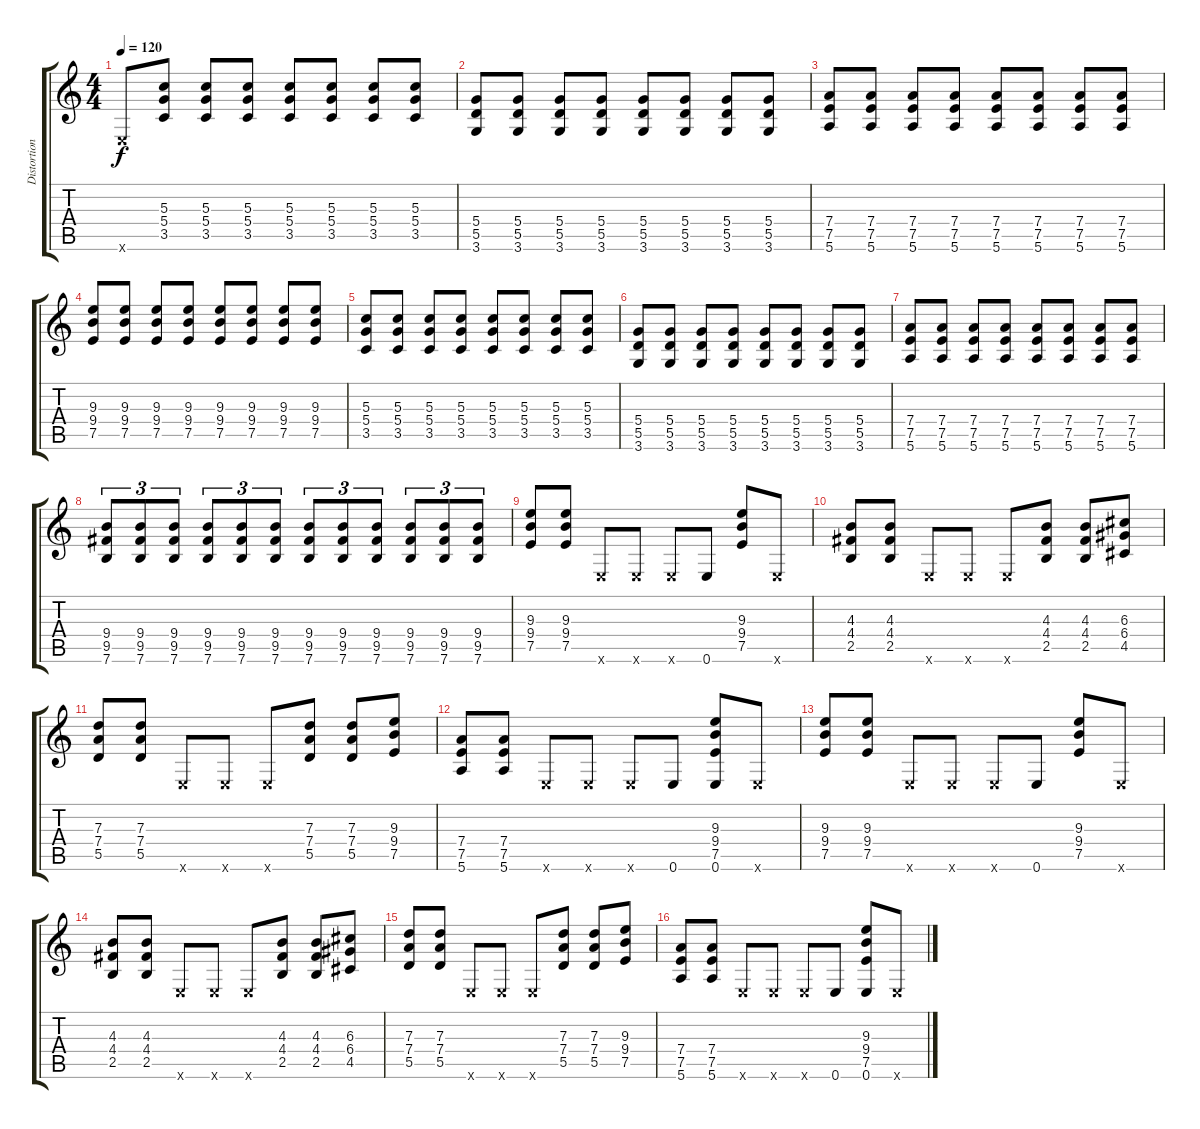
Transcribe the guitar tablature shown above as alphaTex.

\track ("Distortion Guitar" "Distortion") {instrument distortionguitar}
\staff {score tabs}
\tuning (E4 B3 G3 D3 A2 E2) {hide}
\ts (4 4)
\tempo 120
\clef g2
\ks c
0.6{x}.8{dy f} (5.3 5.4 3.5).8 (5.3 5.4 3.5).8 (5.3 5.4 3.5).8 (5.3 5.4 3.5).8 (5.3 5.4 3.5).8 (5.3 5.4 3.5).8 (5.3 5.4 3.5).8 |
(5.4 5.5 3.6).8 (5.4 5.5 3.6).8 (5.4 5.5 3.6).8 (5.4 5.5 3.6).8 (5.4 5.5 3.6).8 (5.4 5.5 3.6).8 (5.4 5.5 3.6).8 (5.4 5.5 3.6).8 |
(7.4 7.5 5.6).8 (7.4 7.5 5.6).8 (7.4 7.5 5.6).8 (7.4 7.5 5.6).8 (7.4 7.5 5.6).8 (7.4 7.5 5.6).8 (7.4 7.5 5.6).8 (7.4 7.5 5.6).8 |
(9.3 9.4 7.5).8 (9.3 9.4 7.5).8 (9.3 9.4 7.5).8 (9.3 9.4 7.5).8 (9.3 9.4 7.5).8 (9.3 9.4 7.5).8 (9.3 9.4 7.5).8 (9.3 9.4 7.5).8 |
(5.3 5.4 3.5).8 (5.3 5.4 3.5).8 (5.3 5.4 3.5).8 (5.3 5.4 3.5).8 (5.3 5.4 3.5).8 (5.3 5.4 3.5).8 (5.3 5.4 3.5).8 (5.3 5.4 3.5).8 |
(5.4 5.5 3.6).8 (5.4 5.5 3.6).8 (5.4 5.5 3.6).8 (5.4 5.5 3.6).8 (5.4 5.5 3.6).8 (5.4 5.5 3.6).8 (5.4 5.5 3.6).8 (5.4 5.5 3.6).8 |
(7.4 7.5 5.6).8 (7.4 7.5 5.6).8 (7.4 7.5 5.6).8 (7.4 7.5 5.6).8 (7.4 7.5 5.6).8 (7.4 7.5 5.6).8 (7.4 7.5 5.6).8 (7.4 7.5 5.6).8 |
(9.4 9.5 7.6).8{tu (3 2)} (9.4 9.5 7.6).8{tu (3 2)} (9.4 9.5 7.6).8{tu (3 2)} (9.4 9.5 7.6).8{tu (3 2)} (9.4 9.5 7.6).8{tu (3 2)} (9.4 9.5 7.6).8{tu (3 2)} (9.4 9.5 7.6).8{tu (3 2)} (9.4 9.5 7.6).8{tu (3 2)} (9.4 9.5 7.6).8{tu (3 2)} (9.4 9.5 7.6).8{tu (3 2)} (9.4 9.5 7.6).8{tu (3 2)} (9.4 9.5 7.6).8{tu (3 2)} |
(9.3 9.4 7.5).8 (9.3 9.4 7.5).8 0.6{x}.8 0.6{x}.8 0.6{x}.8 0.6.8 (9.3 9.4 7.5).8 0.6{x}.8 |
(4.3 4.4 2.5).8 (4.3 4.4 2.5).8 0.6{x}.8 0.6{x}.8 0.6{x}.8 (4.3 4.4 2.5).8 (4.3 4.4 2.5).8 (6.3 6.4 4.5).8 |
(7.3 7.4 5.5).8 (7.3 7.4 5.5).8 0.6{x}.8 0.6{x}.8 0.6{x}.8 (7.3 7.4 5.5).8 (7.3 7.4 5.5).8 (9.3 9.4 7.5).8 |
(7.4 7.5 5.6).8 (7.4 7.5 5.6).8 0.6{x}.8 0.6{x}.8 0.6{x}.8 0.6.8 (9.3 9.4 7.5 0.6).8 0.6{x}.8 |
(9.3 9.4 7.5).8 (9.3 9.4 7.5).8 0.6{x}.8 0.6{x}.8 0.6{x}.8 0.6.8 (9.3 9.4 7.5).8 0.6{x}.8 |
(4.3 4.4 2.5).8 (4.3 4.4 2.5).8 0.6{x}.8 0.6{x}.8 0.6{x}.8 (4.3 4.4 2.5).8 (4.3 4.4 2.5).8 (6.3 6.4 4.5).8 |
(7.3 7.4 5.5).8 (7.3 7.4 5.5).8 0.6{x}.8 0.6{x}.8 0.6{x}.8 (7.3 7.4 5.5).8 (7.3 7.4 5.5).8 (9.3 9.4 7.5).8 |
(7.4 7.5 5.6).8 (7.4 7.5 5.6).8 0.6{x}.8 0.6{x}.8 0.6{x}.8 0.6.8 (9.3 9.4 7.5 0.6).8 0.6{x}.8
